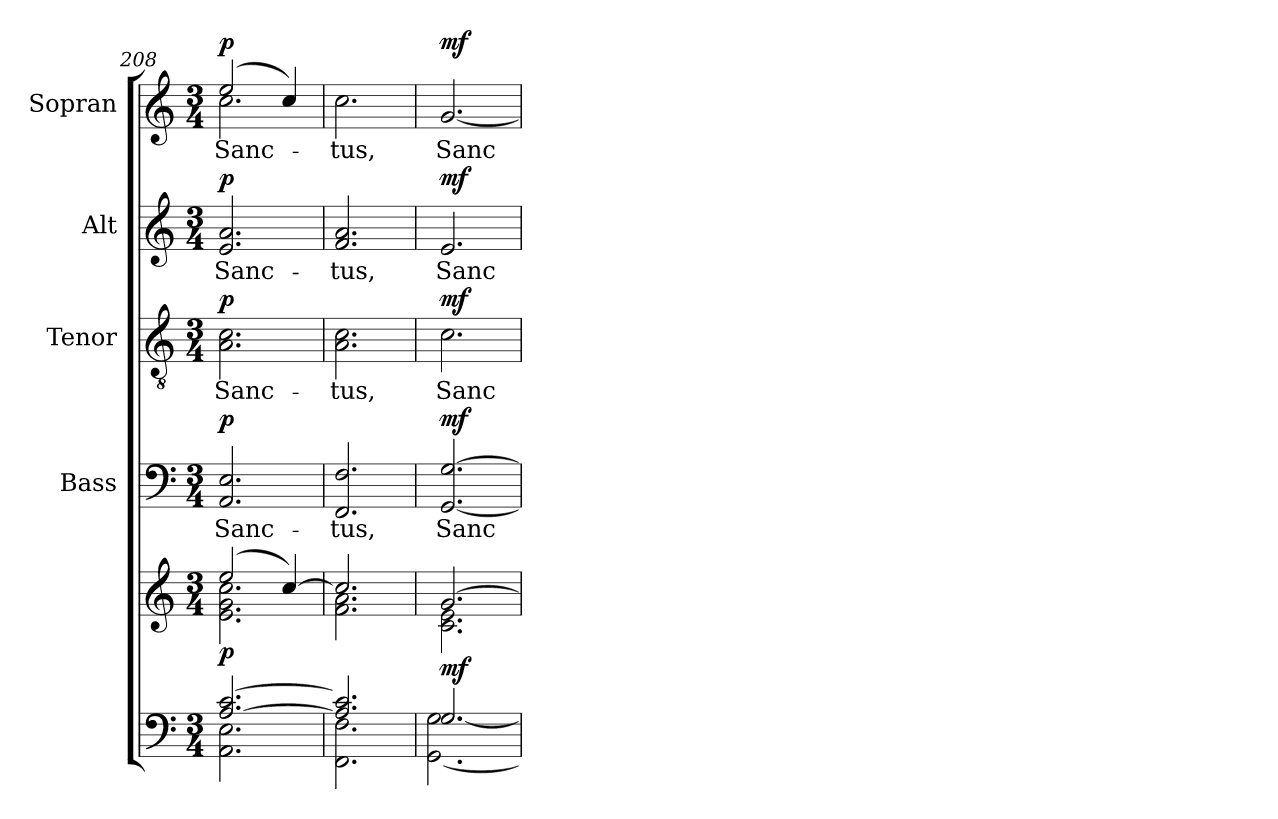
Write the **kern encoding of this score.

**kern	**kern	**dynam	**kern	**text	**dynam	**kern	**text	**dynam	**kern	**text	**dynam	**kern	**text	**dynam
*part5	*part5	*part5	*part4	*part4	*part4	*part3	*part3	*part3	*part2	*part2	*part2	*part1	*part1	*part1
*staff6	*staff5	*staff5/6	*staff4	*staff4	*staff4	*staff3	*staff3	*staff3	*staff2	*staff2	*staff2	*staff1	*staff1	*staff1
*	*	*	*I"Bass	*	*	*I"Tenor	*	*	*I"Alt	*	*	*I"Sopran	*	*
*	*	*	*I'B.	*	*	*I'T.	*	*	*I'A.	*	*	*I'S.	*	*
*clefF4	*clefG2	*	*clefF4	*	*	*clefGv2	*	*	*clefG2	*	*	*clefG2	*	*
*k[]	*k[]	*	*k[]	*	*	*k[]	*	*	*k[]	*	*	*k[]	*	*
*C:	*C:	*	*C:	*	*	*C:	*	*	*C:	*	*	*C:	*	*
*M3/4	*M3/4	*	*M3/4	*	*	*M3/4	*	*	*M3/4	*	*	*M3/4	*	*
=208	=208	=208	=208	=208	=208	=208	=208	=208	=208	=208	=208	=208	=208	=208
*^	*^	*	*	*	*	*	*	*	*	*	*	*	*	*
!	!	!	!	!LO:DY:b	!	!LO:LY:b	!LO:DY:a	!	!LO:LY:b	!LO:DY:a	!	!LO:LY:b	!LO:DY:a	!	!LO:LY:b	!LO:DY:a
*	*	*	*	*	*	*	*	*	*	*	*	*	*	*^	*	*
[>2.A/ [>2.c/	2.AA\ 2.E\	(>2ee/	2.e\ 2.g\ 2.cc\	p	2.AA/ 2.E/	Sanc-	p	2.A\ 2.c\	Sanc-	p	2.e/ 2.a/	Sanc-	p	(2ee/	2.cc\	Sanc-	p
.	.	[>4cc/)	.	.	.	.	.	.	.	.	.	.	.	4cc/)	.	.	.
*	*	*	*	*	*	*	*	*	*	*	*	*	*	*v	*v	*	*
=209	=209	=209	=209	=209	=209	=209	=209	=209	=209	=209	=209	=209	=209	=209	=209	=209
!	!	!	!	!	!	!LO:LY:b	!	!	!LO:LY:b	!	!	!LO:LY:b	!	!	!LO:LY:b	!
2.A/] 2.c/]	2.FF\ 2.F\	2.cc/]	2.f\ 2.a\	.	2.FF/ 2.F/	-tus,	.	2.A\ 2.c\	-tus,	.	2.f/ 2.a/	-tus,	.	2.cc\	-tus,	.
=210	=210	=210	=210	=210	=210	=210	=210	=210	=210	=210	=210	=210	=210	=210	=210	=210
!	!	!	!	!LO:DY:b	!	!LO:LY:b	!LO:DY:a	!	!LO:LY:b	!LO:DY:a	!	!LO:LY:b	!LO:DY:a	!	!LO:LY:b	!LO:DY:a
2.G/	[<2.GG\ [<2.G\	[>2.g/	2.c\ 2.e\	mf	[2.GG/ [2.G/	Sanc-	mf	2.c\	Sanc-	mf	2.e/	Sanc-	mf	[2.g/	Sanc-	mf
*v	*v	*	*	*	*	*	*	*	*	*	*	*	*	*	*	*
*	*v	*v	*	*	*	*	*	*	*	*	*	*	*	*	*
=	=	=	=	=	=	=	=	=	=	=	=	=	=	=
*-	*-	*-	*-	*-	*-	*-	*-	*-	*-	*-	*-	*-	*-	*-
